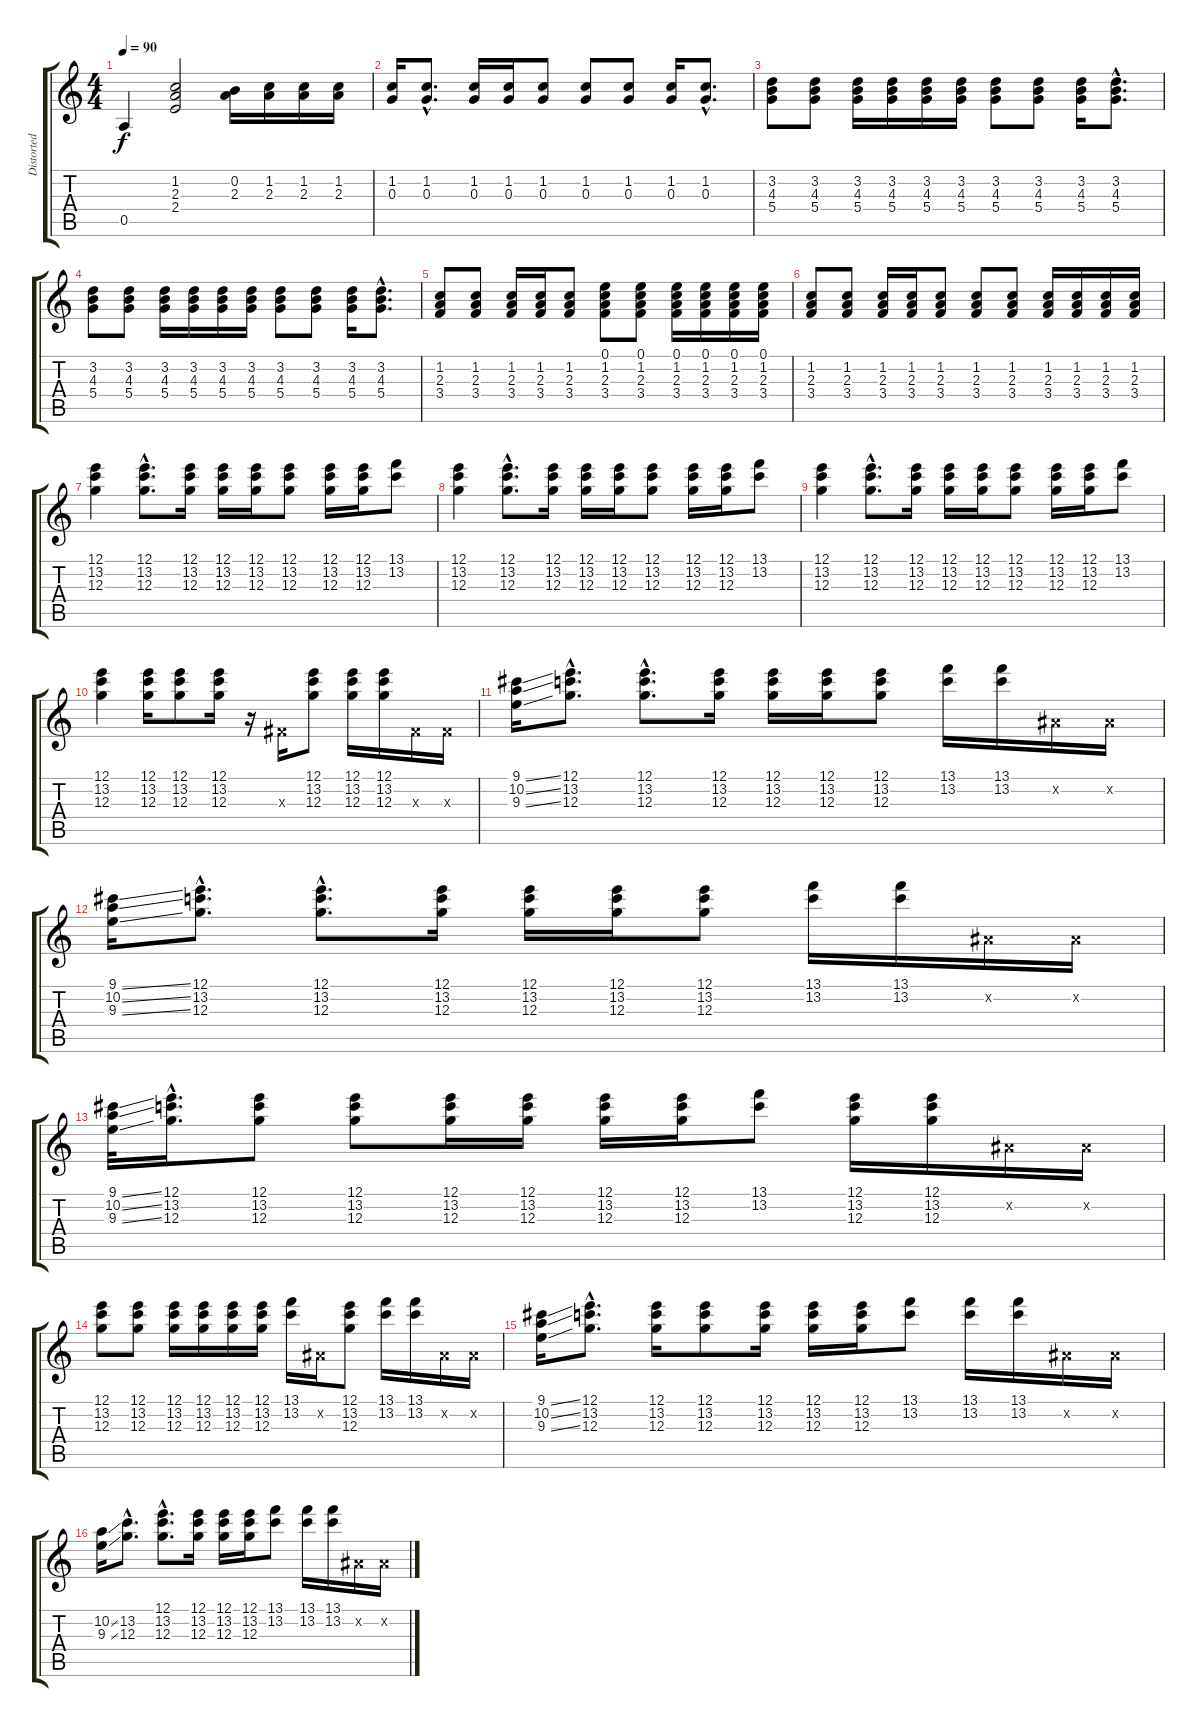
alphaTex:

\track ("Distorted Electric" "Distorted ") {instrument distortionguitar}
\staff {score tabs}
\tuning (E4 B3 G3 D3 A2 E2) {hide}
\ts (4 4)
\tempo 90
\clef g2
\ks c
0.5.4{dy f} (1.2 2.3 2.4).2 (0.2 2.3).16 (1.2 2.3).16 (1.2 2.3).16 (1.2 2.3).16 |
(1.2 0.3).16 (1.2{hac} 0.3{hac}).8{d} (1.2 0.3).16 (1.2 0.3).16 (1.2 0.3).8 (1.2 0.3).8 (1.2 0.3).8 (1.2 0.3).16 (1.2{hac} 0.3{hac}).8{d} |
(3.2 4.3 5.4).8 (3.2 4.3 5.4).8 (3.2 4.3 5.4).16 (3.2 4.3 5.4).16 (3.2 4.3 5.4).16 (3.2 4.3 5.4).16 (3.2 4.3 5.4).8 (3.2 4.3 5.4).8 (3.2 4.3 5.4).16 (3.2{hac} 4.3{hac} 5.4{hac}).8{d} |
(3.2 4.3 5.4).8 (3.2 4.3 5.4).8 (3.2 4.3 5.4).16 (3.2 4.3 5.4).16 (3.2 4.3 5.4).16 (3.2 4.3 5.4).16 (3.2 4.3 5.4).8 (3.2 4.3 5.4).8 (3.2 4.3 5.4).16 (3.2{hac} 4.3{hac} 5.4{hac}).8{d} |
(1.2 2.3 3.4).8 (1.2 2.3 3.4).8 (1.2 2.3 3.4).16 (1.2 2.3 3.4).16 (1.2 2.3 3.4).8 (0.1 1.2 2.3 3.4).8 (0.1 1.2 2.3 3.4).8 (0.1 1.2 2.3 3.4).16 (0.1 1.2 2.3 3.4).16 (0.1 1.2 2.3 3.4).16 (0.1 1.2 2.3 3.4).16 |
(1.2 2.3 3.4).8 (1.2 2.3 3.4).8 (1.2 2.3 3.4).16 (1.2 2.3 3.4).16 (1.2 2.3 3.4).8 (1.2 2.3 3.4).8 (1.2 2.3 3.4).8 (1.2 2.3 3.4).16 (1.2 2.3 3.4).16 (1.2 2.3 3.4).16 (1.2 2.3 3.4).16 |
(12.1 13.2 12.3).4 (12.1{hac} 13.2{hac} 12.3{hac}).8{d} (12.1 13.2 12.3).16 (12.1 13.2 12.3).16 (12.1 13.2 12.3).16 (12.1 13.2 12.3).8 (12.1 13.2 12.3).16 (12.1 13.2 12.3).16 (13.1 13.2).8 |
(12.1 13.2 12.3).4 (12.1{hac} 13.2{hac} 12.3{hac}).8{d} (12.1 13.2 12.3).16 (12.1 13.2 12.3).16 (12.1 13.2 12.3).16 (12.1 13.2 12.3).8 (12.1 13.2 12.3).16 (12.1 13.2 12.3).16 (13.1 13.2).8 |
(12.1 13.2 12.3).4 (12.1{hac} 13.2{hac} 12.3{hac}).8{d} (12.1 13.2 12.3).16 (12.1 13.2 12.3).16 (12.1 13.2 12.3).16 (12.1 13.2 12.3).8 (12.1 13.2 12.3).16 (12.1 13.2 12.3).16 (13.1 13.2).8 |
(12.1 13.2 12.3).4 (12.1 13.2 12.3).16 (12.1 13.2 12.3).8 (12.1 13.2 12.3).16 r.16 -1.3{x}.16 (12.1 13.2 12.3).8 (12.1 13.2 12.3).16 (12.1 13.2 12.3).16 -1.3{x}.16 -1.3{x}.16 |
(9.1{ss} 10.2{ss} 9.3{ss}).16 (12.1{hac} 13.2{hac} 12.3{hac}).8{d} (12.1{hac} 13.2{hac} 12.3{hac}).8{d} (12.1 13.2 12.3).16 (12.1 13.2 12.3).16 (12.1 13.2 12.3).16 (12.1 13.2 12.3).8 (13.1 13.2).16 (13.1 13.2).16 -1.2{x}.16 -1.2{x}.16 |
(9.1{ss} 10.2{ss} 9.3{ss}).16 (12.1{hac} 13.2{hac} 12.3{hac}).8{d} (12.1{hac} 13.2{hac} 12.3{hac}).8{d} (12.1 13.2 12.3).16 (12.1 13.2 12.3).16 (12.1 13.2 12.3).16 (12.1 13.2 12.3).8 (13.1 13.2).16 (13.1 13.2).16 -1.2{x}.16 -1.2{x}.16 |
(9.1{ss} 10.2{ss} 9.3{ss}).32 (12.1{hac} 13.2{hac} 12.3{hac}).16{d} (12.1 13.2 12.3).8 (12.1 13.2 12.3).8 (12.1 13.2 12.3).16 (12.1 13.2 12.3).16 (12.1 13.2 12.3).16 (12.1 13.2 12.3).16 (13.1 13.2).8 (12.1 13.2 12.3).16 (12.1 13.2 12.3).16 -1.2{x}.16 -1.2{x}.16 |
(12.1 13.2 12.3).8 (12.1 13.2 12.3).8 (12.1 13.2 12.3).16 (12.1 13.2 12.3).16 (12.1 13.2 12.3).16 (12.1 13.2 12.3).16 (13.1 13.2).16 -1.2{x}.16 (12.1 13.2 12.3).8 (13.1 13.2).16 (13.1 13.2).16 -1.2{x}.16 -1.2{x}.16 |
(9.1{ss} 10.2{ss} 9.3{ss}).16 (12.1{hac} 13.2{hac} 12.3{hac}).8{d} (12.1 13.2 12.3).16 (12.1 13.2 12.3).8 (12.1 13.2 12.3).16 (12.1 13.2 12.3).16 (12.1 13.2 12.3).16 (13.1 13.2).8 (13.1 13.2).16 (13.1 13.2).16 -1.2{x}.16 -1.2{x}.16 |
(10.2{ss} 9.3{ss}).16 (13.2{hac} 12.3{hac}).8{d} (12.1{hac} 13.2{hac} 12.3{hac}).8{d} (12.1 13.2 12.3).16 (12.1 13.2 12.3).16 (12.1 13.2 12.3).16 (13.1 13.2).8 (13.1 13.2).16 (13.1 13.2).16 -1.2{x}.16 -1.2{x}.16
